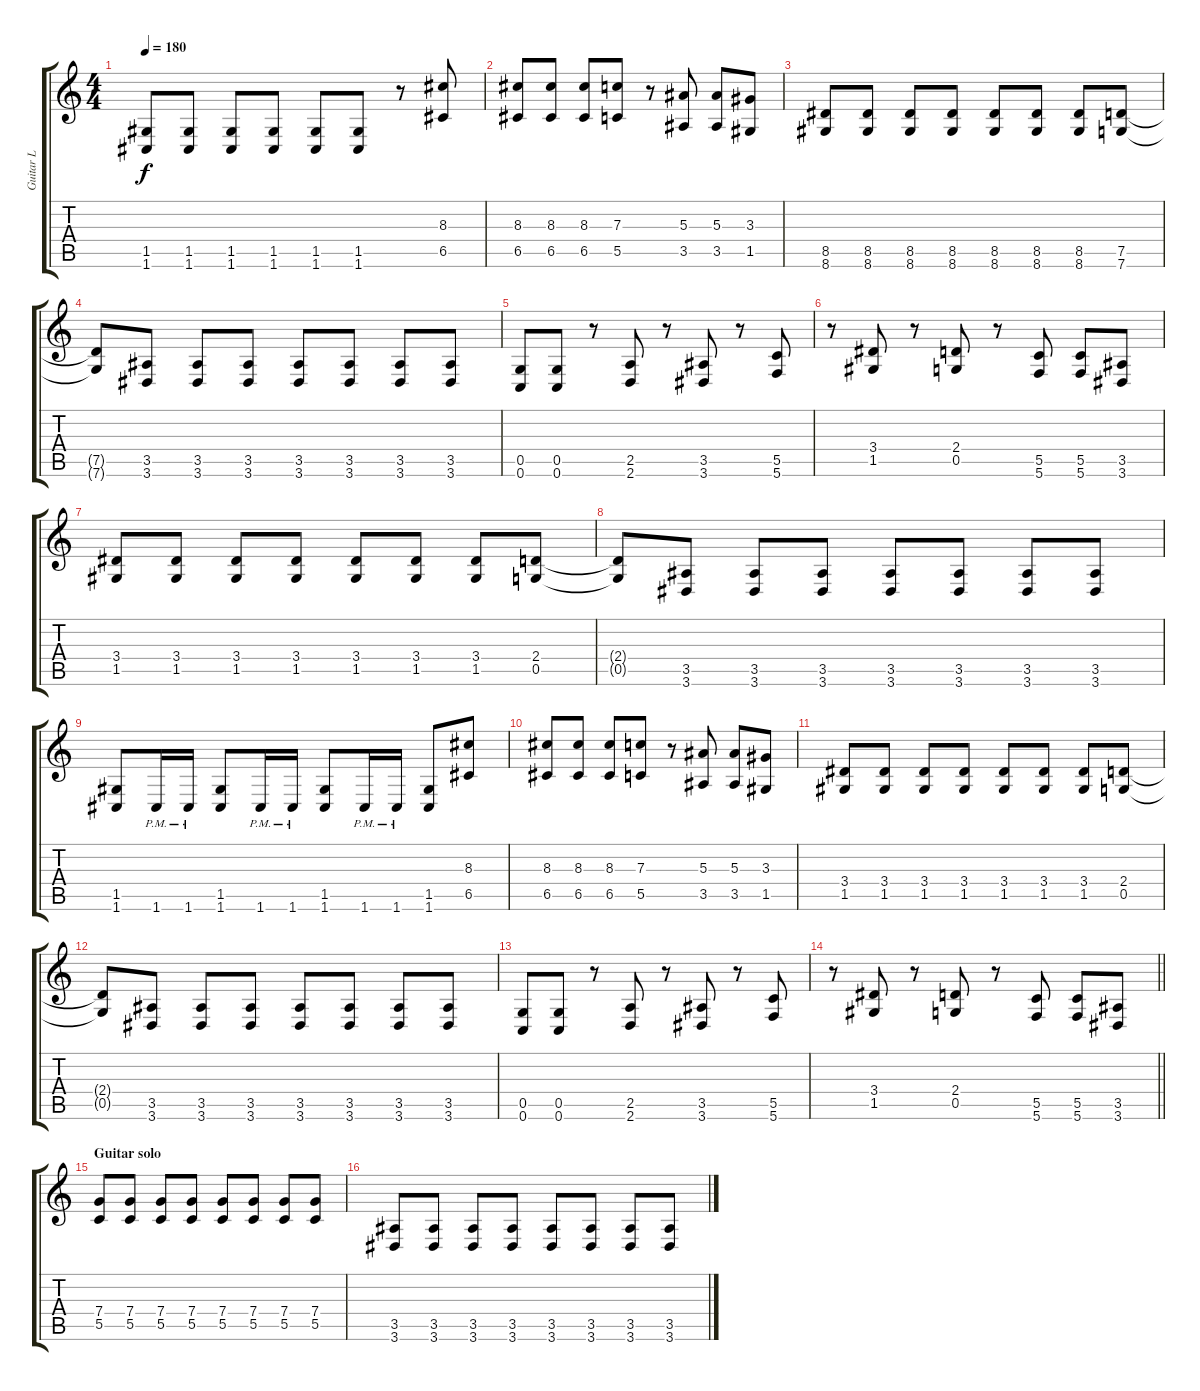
\track ("Guitar L" "Guitar L") {instrument distortionguitar}
\staff {score tabs}
\tuning (D4 A3 F3 C3 G2 C2) {hide}
\ts (4 4)
\tempo 180
\clef g2
\ks c
(1.5 1.6).8{dy f} (1.5 1.6).8 (1.5 1.6).8 (1.5 1.6).8 (1.5 1.6).8 (1.5 1.6).8 r.8 (8.3 6.5).8 |
(8.3 6.5).8 (8.3 6.5).8 (8.3 6.5).8 (7.3 5.5).8 r.8 (5.3 3.5).8 (5.3 3.5).8 (3.3 1.5).8 |
(8.5 8.6).8 (8.5 8.6).8 (8.5 8.6).8 (8.5 8.6).8 (8.5 8.6).8 (8.5 8.6).8 (8.5 8.6).8 (7.5 7.6).8 |
(7.5{t} 7.6{t}).8 (3.5 3.6).8 (3.5 3.6).8 (3.5 3.6).8 (3.5 3.6).8 (3.5 3.6).8 (3.5 3.6).8 (3.5 3.6).8 |
(0.5 0.6).8 (0.5 0.6).8 r.8 (2.5 2.6).8 r.8 (3.5 3.6).8 r.8 (5.5 5.6).8 |
r.8 (3.4 1.5).8 r.8 (2.4 0.5).8 r.8 (5.5 5.6).8 (5.5 5.6).8 (3.5 3.6).8 |
(3.4 1.5).8 (3.4 1.5).8 (3.4 1.5).8 (3.4 1.5).8 (3.4 1.5).8 (3.4 1.5).8 (3.4 1.5).8 (2.4 0.5).8 |
(2.4{t} 0.5{t}).8 (3.5 3.6).8 (3.5 3.6).8 (3.5 3.6).8 (3.5 3.6).8 (3.5 3.6).8 (3.5 3.6).8 (3.5 3.6).8 |
(1.5 1.6).8 1.6{pm}.16 1.6{pm}.16 (1.5 1.6).8 1.6{pm}.16 1.6{pm}.16 (1.5 1.6).8 1.6{pm}.16 1.6{pm}.16 (1.5 1.6).8 (8.3 6.5).8 |
(8.3 6.5).8 (8.3 6.5).8 (8.3 6.5).8 (7.3 5.5).8 r.8 (5.3 3.5).8 (5.3 3.5).8 (3.3 1.5).8 |
(3.4 1.5).8 (3.4 1.5).8 (3.4 1.5).8 (3.4 1.5).8 (3.4 1.5).8 (3.4 1.5).8 (3.4 1.5).8 (2.4 0.5).8 |
(2.4{t} 0.5{t}).8 (3.5 3.6).8 (3.5 3.6).8 (3.5 3.6).8 (3.5 3.6).8 (3.5 3.6).8 (3.5 3.6).8 (3.5 3.6).8 |
(0.5 0.6).8 (0.5 0.6).8 r.8 (2.5 2.6).8 r.8 (3.5 3.6).8 r.8 (5.5 5.6).8 |
\barLineRight lightlight
r.8 (3.4 1.5).8 r.8 (2.4 0.5).8 r.8 (5.5 5.6).8 (5.5 5.6).8 (3.5 3.6).8 |
\section ("" "Guitar solo")
(7.4 5.5).8 (7.4 5.5).8 (7.4 5.5).8 (7.4 5.5).8 (7.4 5.5).8 (7.4 5.5).8 (7.4 5.5).8 (7.4 5.5).8 |
(3.5 3.6).8 (3.5 3.6).8 (3.5 3.6).8 (3.5 3.6).8 (3.5 3.6).8 (3.5 3.6).8 (3.5 3.6).8 (3.5 3.6).8
